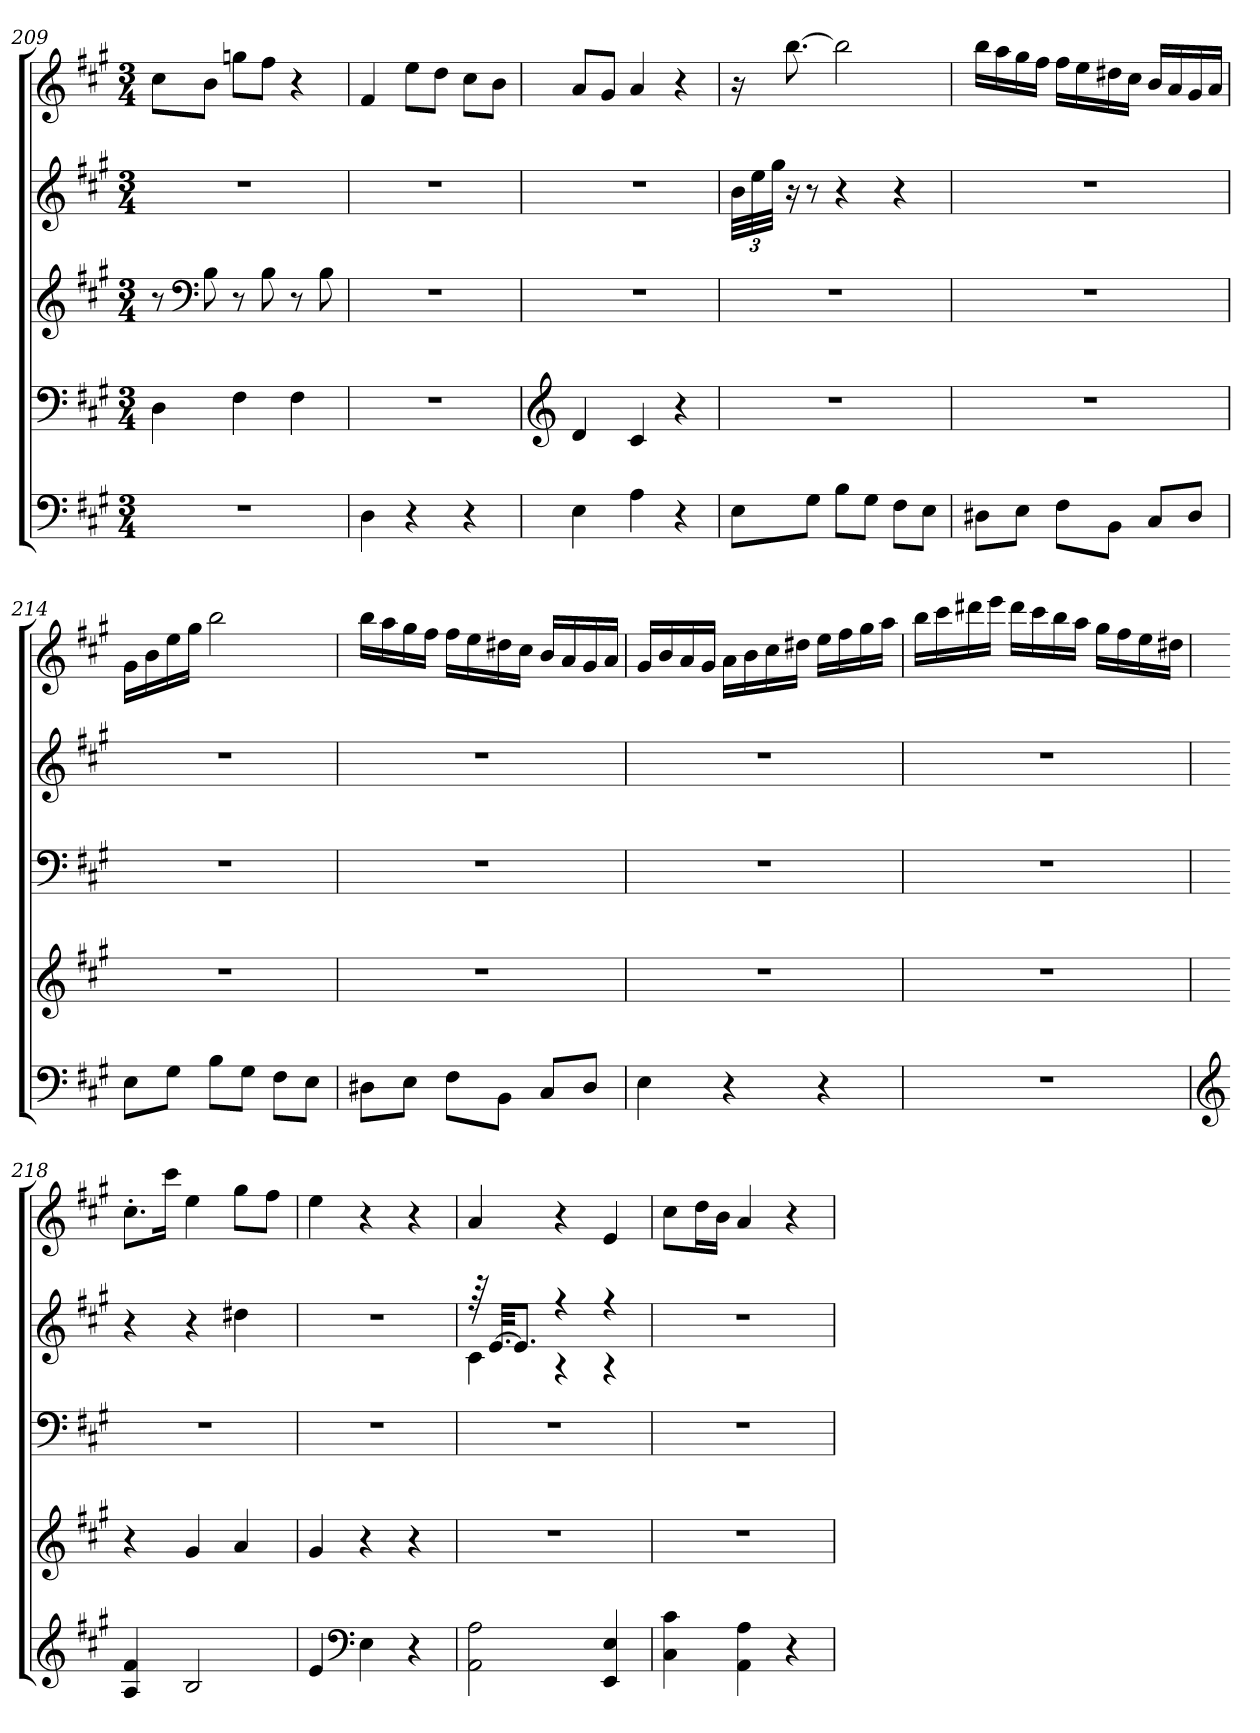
**kern	**kern	**kern	**kern	**kern
*part5	*part4	*part3	*part2	*part1
*staff5	*staff4	*staff3	*staff2	*staff1
!!LO:LB:g=z
*clefF4	*clefF4	*clefG2	*clefG2	*clefG2
*k[f#c#g#]	*k[f#c#g#]	*k[f#c#g#]	*k[f#c#g#]	*k[f#c#g#]
*M3/4	*M3/4	*M3/4	*M3/4	*M3/4
*MM138	*MM138	*MM138	*MM138	*MM138
=209	=209	=209	=209	=209
2.r	4D\	8r	2.r	8cc#\L
*	*	*clefF4	*	*
.	.	8B\	.	8b\J
.	4F#\	8r	.	8ggn\L
.	.	8B\	.	8ff#\J
.	4F#\	8r	.	4r
.	.	8B\	.	.
=210	=210	=210	=210	=210
4D\	2.r	2.r	2.r	4f#/
4r	.	.	.	8ee\L
.	.	.	.	8dd\J
4r	.	.	.	8cc#\L
.	.	.	.	8b\J
=211	=211	=211	=211	=211
*	*clefG2	*	*	*
4E\	4d/	2.r	2.r	8a/L
.	.	.	.	8g#/J
4A\	4c#/	.	.	4a/
4r	4r	.	.	4r
=212	=212	=212	=212	=212
*	*	*	*Xbrackettup	*
*	*	*	*	*MM138
8E\L	2.r	2.r	48b\LLL	16r
.	.	.	48ee\	.
.	.	.	48gg#\JJJ	.
.	.	.	16r	[8.bb\
8G#\J	.	.	8r	.
8B\L	.	.	4r	2bb\]
8G#\J	.	.	.	.
8F#\L	.	.	4r	.
8E\J	.	.	.	.
!!LO:PB:g=z
=213	=213	=213	=213	=213
8D#X\L	2.r	2.r	2.r	16bb\LL
.	.	.	.	16aa\
8E\J	.	.	.	16gg#\
.	.	.	.	16ff#\JJ
8F#\L	.	.	.	16ff#\LL
.	.	.	.	16ee\
8BB\J	.	.	.	16dd#X\
.	.	.	.	16cc#\JJ
8C#/L	.	.	.	16b/LL
.	.	.	.	16a/
8D#/J	.	.	.	16g#/
.	.	.	.	16a/JJ
=214	=214	=214	=214	=214
*	*	*	*	*MM138
8E\L	2.r	2.r	2.r	16g#\LL
.	.	.	.	16b\
8G#\J	.	.	.	16ee\
.	.	.	.	16gg#\JJ
8B\L	.	.	.	2bb\
8G#\J	.	.	.	.
8F#\L	.	.	.	.
8E\J	.	.	.	.
=215	=215	=215	=215	=215
8D#X\L	2.r	2.r	2.r	16bb\LL
.	.	.	.	16aa\
8E\J	.	.	.	16gg#\
.	.	.	.	16ff#\JJ
8F#\L	.	.	.	16ff#\LL
.	.	.	.	16ee\
8BB\J	.	.	.	16dd#X\
.	.	.	.	16cc#\JJ
8C#/L	.	.	.	16b/LL
.	.	.	.	16a/
8D#/J	.	.	.	16g#/
.	.	.	.	16a/JJ
!!LO:LB:g=z
=216	=216	=216	=216	=216
4E\	2.r	2.r	2.r	16g#/LL
.	.	.	.	16b/
.	.	.	.	16a/
.	.	.	.	16g#/JJ
4r	.	.	.	16a\LL
.	.	.	.	16b\
.	.	.	.	16cc#\
.	.	.	.	16dd#X\JJ
4r	.	.	.	16ee\LL
.	.	.	.	16ff#\
.	.	.	.	16gg#\
.	.	.	.	16aa\JJ
=217	=217	=217	=217	=217
2.r	2.r	2.r	2.r	16bb\LL
.	.	.	.	16ccc#\
.	.	.	.	16ddd#X\
.	.	.	.	16eee\JJ
.	.	.	.	16ddd#\LL
.	.	.	.	16ccc#\
.	.	.	.	16bb\
.	.	.	.	16aa\JJ
.	.	.	.	16gg#\LL
.	.	.	.	16ff#\
.	.	.	.	16ee\
.	.	.	.	16dd#X\JJ
=218	=218	=218	=218	=218
*clefG2	*	*	*	*
*	*	*	*	*MM134
4A/ 4f#/	4r	2.r	4r	8.cc#'\L
.	.	.	.	16ccc#\Jk
2B/	4g#/	.	4r	4ee\
.	4a/	.	4dd#X\	8gg#\L
.	.	.	.	8ff#\J
!!LO:PB:g=z
=219	=219	=219	=219	=219
4e/	4g#/	2.r	2.r	4ee\
*clefF4	*	*	*	*
*	*	*	*	*MM129
4E\	4r	.	.	4r
*	*	*	*	*MM120
4r	4r	.	.	4r
=220	=220	=220	=220	=220
*	*	*	*	*MM134
*	*	*	*^	*
2AA\ 2A\	2.r	2.r	64r	4c#\	4a/
.	.	.	[32.e/KKL	.	.
.	.	.	8.e/J]	.	.
.	.	.	4r	4r	4r
4EE/ 4E/	.	.	4r	4r	4e/
*	*	*	*v	*v	*
=221	=221	=221	=221	=221
4C#\ 4c#\	2.r	2.r	2.r	8cc#\L
.	.	.	.	16dd\L
.	.	.	.	16b\JJ
4AA\ 4A\	.	.	.	4a/
4r	.	.	.	4r
=	=	=	=	=
*-	*-	*-	*-	*-
